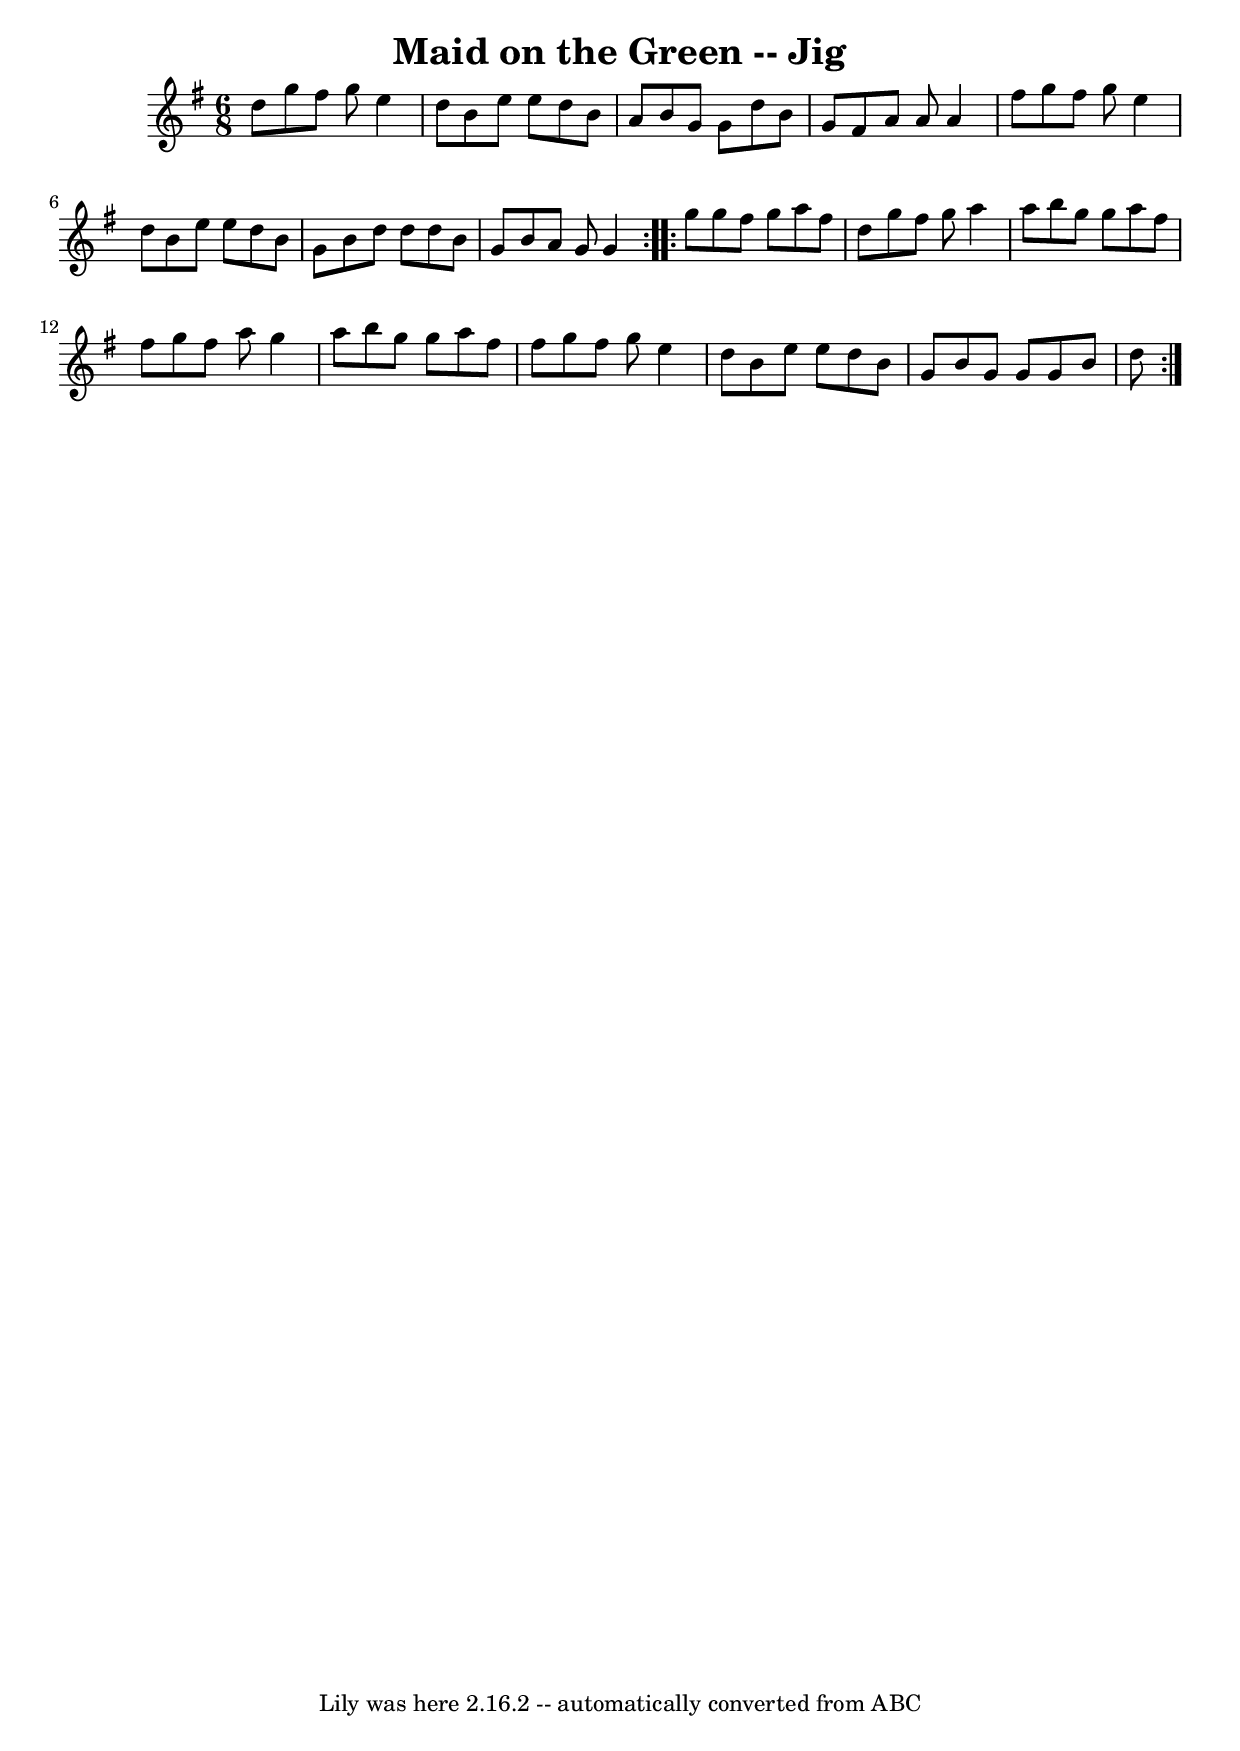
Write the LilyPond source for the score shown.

\version "2.7.40"
\include "Mammoth.ily"
\header {
	%% book = "Ryan's Mammoth Collection"
	crossRefNumber = "1"
	footnotes = "\\\\111 624"
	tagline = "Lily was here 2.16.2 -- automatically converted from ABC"
	title = "Maid on the Green -- Jig"
}
voicedefault =  {


\repeat volta 2 {
\time 6/8 
\key g \major d''8  |
 g''8 fis''8 g''8 e''4    
d''8    |
 b'8 e''8 e''8 d''8 b'8 a'8    |
 b'8  
 g'8 g'8 d''8 b'8 g'8    |
 fis'8 a'8 a'8 a'4    
fis''8    |
 g''8 fis''8 g''8 e''4 d''8    |
 b'8 
 e''8 e''8 d''8 b'8 g'8    |
 b'8 d''8 d''8 d''8 
 b'8 g'8    |
 b'8 a'8 g'8 g'4  }     \repeat volta 2 {   
g''8  |
 g''8 fis''8 g''8 a''8 fis''8 d''8    |
 
 g''8 fis''8 g''8 a''4 a''8    |
 b''8 g''8 g''8    
a''8 fis''8 fis''8    |
 g''8 fis''8 a''8 g''4 a''8   
 |
 b''8 g''8 g''8 a''8 fis''8 fis''8    |
   
g''8 fis''8 g''8 e''4 d''8    |
 b'8 e''8 e''8    
d''8 b'8 g'8    |
 b'8 g'8 g'8 g'8 b'8 d''8    }   
}

\score{
    <<

	\context Staff="default"
	{
	    \voicedefault 
	}

    >>
	\layout {
	}
	\midi {}
}
